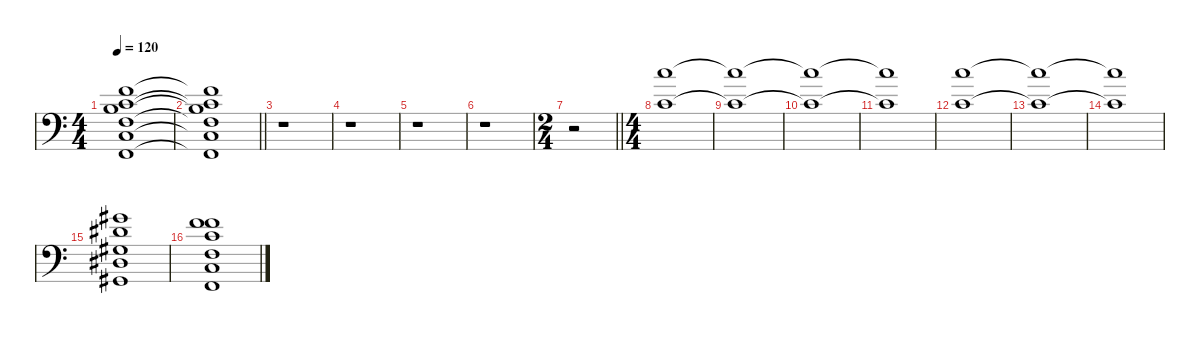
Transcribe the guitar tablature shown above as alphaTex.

\defaultSystemsLayout 4
\hideDynamics
\bracketExtendMode nobrackets
\singleTrackTrackNamePolicy hidden
\multiTrackTrackNamePolicy hidden
\firstSystemTrackNameMode fullname
\firstSystemTrackNameOrientation horizontal
\otherSystemsTrackNameOrientation horizontal
\track ("SYNTH" "vln.") {defaultSystemsLayout 8 instrument stringensemble2}
\staff {score}
\tuning (E4 B3 G3 D3 A2 E2)
\ts (4 4)
\tempo 120
\clef f4
\ks c
(1.1{t} 1.2{t} 4.3{t} 3.4{t} 3.5{t} 1.6{t}).1{dy f beam Down} |
\barLineRight lightlight
(1.1{t} 1.2{t} 4.3{t} 3.4{t} 3.5{t} 1.6{t}).1{beam Down} |
r.1{beam Down} |
r.1{beam Down} |
r.1{beam Down} |
r.1{beam Down} |
\ts (2 4)
\beaming (8 2 2)
\barLineRight lightlight
r.2{beam Down} |
\ts (4 4)
\beaming (8 2 2 2 2)
(8.1 5.3).1{beam Down} |
(8.1{t} 5.3{t}).1{beam Down} |
(8.1{t} 5.3{t}).1{beam Down} |
(8.1{t} 5.3{t}).1{beam Down} |
(8.1 5.3).1{beam Down} |
(8.1{t} 5.3{t}).1{beam Down} |
(8.1{t} 5.3{t}).1{beam Down} |
(9.2{acc #} 8.3{acc #} 6.4{acc #} 6.5{acc #} 4.6{acc #}).1{beam Down} |
(1.1 6.2 5.3 3.4 3.5 1.6).1{beam Down}
